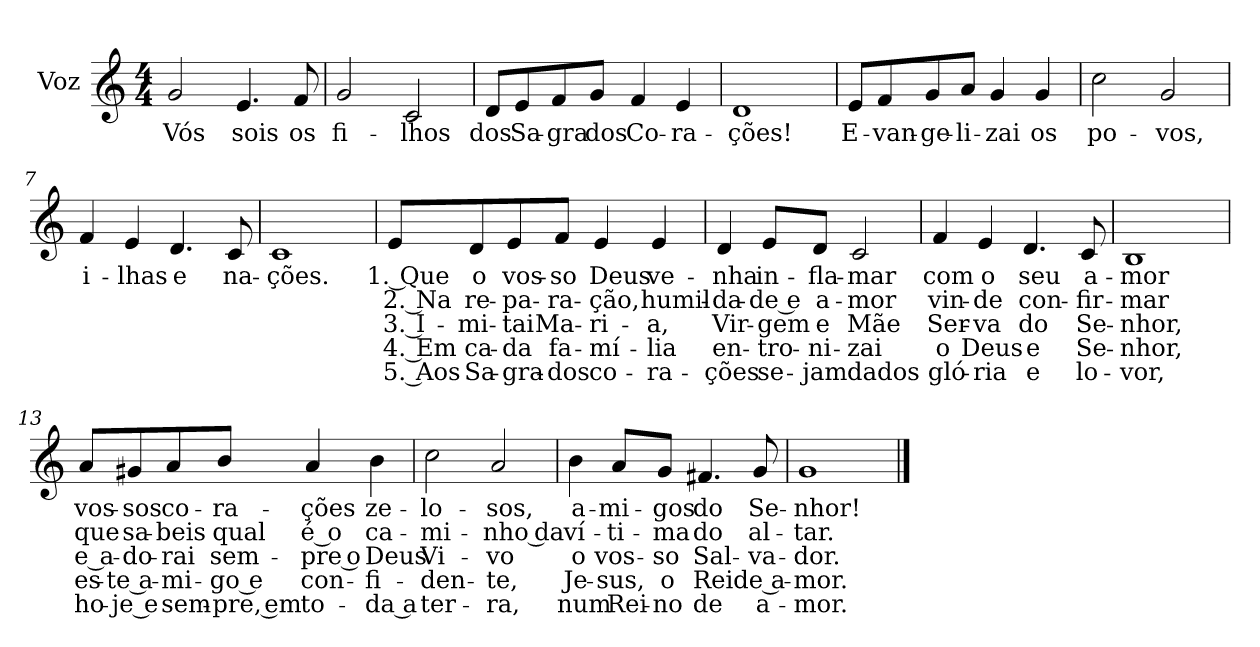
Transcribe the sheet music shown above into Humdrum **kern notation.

**kern	**text	**text	**text	**text	**text
*part1	*part1	*part1	*part1	*part1	*part1
*staff1	*staff1	*staff1	*staff1	*staff1	*staff1
*I"Voz	*	*	*	*	*
*I'Vo.	*	*	*	*	*
*clefG2	*	*	*	*	*
*k[]	*	*	*	*	*
*M4/4	*	*	*	*	*
*MM90	*	*	*	*	*
=1	=1	=1	=1	=1	=1
!	!LO:LY:b	!	!	!	!
2g/	Vós	.	.	.	.
!	!LO:LY:b	!	!	!	!
4.e/	sois	.	.	.	.
!	!LO:LY:b	!	!	!	!
8f/	os	.	.	.	.
=2	=2	=2	=2	=2	=2
!	!LO:LY:b	!	!	!	!
2g/	fi-	.	.	.	.
!	!LO:LY:b	!	!	!	!
2c/	-lhos	.	.	.	.
=3	=3	=3	=3	=3	=3
!	!LO:LY:b	!	!	!	!
8d/L	dos	.	.	.	.
!	!LO:LY:b	!	!	!	!
8e/	Sa-	.	.	.	.
!	!LO:LY:b	!	!	!	!
8f/	-gra	.	.	.	.
!	!LO:LY:b	!	!	!	!
8g/J	dos	.	.	.	.
!	!LO:LY:b	!	!	!	!
4f/	Co-	.	.	.	.
!	!LO:LY:b	!	!	!	!
4e/	-ra-	.	.	.	.
=4	=4	=4	=4	=4	=4
!	!LO:LY:b	!	!	!	!
1d	-ções!	.	.	.	.
!!LO:LB:g=z
=5	=5	=5	=5	=5	=5
!	!LO:LY:b	!	!	!	!
8e/L	E-	.	.	.	.
!	!LO:LY:b	!	!	!	!
8f/	-van-	.	.	.	.
!	!LO:LY:b	!	!	!	!
8g/	-ge-	.	.	.	.
!	!LO:LY:b	!	!	!	!
8a/J	-li-	.	.	.	.
!	!LO:LY:b	!	!	!	!
4g/	-zai	.	.	.	.
!	!LO:LY:b	!	!	!	!
4g/	os	.	.	.	.
=6	=6	=6	=6	=6	=6
!	!LO:LY:b	!	!	!	!
2cc\	po-	.	.	.	.
!	!LO:LY:b	!	!	!	!
2g/	-vos,	.	.	.	.
=7	=7	=7	=7	=7	=7
!	!LO:LY:b	!	!	!	!
4f/	i-	.	.	.	.
!	!LO:LY:b	!	!	!	!
4e/	-lhas	.	.	.	.
!	!LO:LY:b	!	!	!	!
4.d/	e	.	.	.	.
!	!LO:LY:b	!	!	!	!
8c/	na-	.	.	.	.
=8	=8	=8	=8	=8	=8
!	!LO:LY:b	!	!	!	!
1c	-ções.	.	.	.	.
!!LO:LB:g=z
=9	=9	=9	=9	=9	=9
!	!LO:LY:b	!LO:LY:b	!LO:LY:b	!LO:LY:b	!LO:LY:b
8e/L	1. Que	2. Na	3. I-	4. Em	5. Aos
!	!LO:LY:b	!LO:LY:b	!LO:LY:b	!LO:LY:b	!LO:LY:b
8d/	o	re-	-mi-	ca-	Sa-
!	!LO:LY:b	!LO:LY:b	!LO:LY:b	!LO:LY:b	!LO:LY:b
8e/	vos-	-pa-	-tai	-da	-gra-
!	!LO:LY:b	!LO:LY:b	!LO:LY:b	!LO:LY:b	!LO:LY:b
8f/J	-so	-ra-	Ma-	fa-	-dos
!	!LO:LY:b	!LO:LY:b	!LO:LY:b	!LO:LY:b	!LO:LY:b
4e/	Deus	-ção,	-ri-	-mí-	co-
!	!LO:LY:b	!LO:LY:b	!LO:LY:b	!LO:LY:b	!LO:LY:b
4e/	ve-	humil-	-a,	-lia	-ra-
=10	=10	=10	=10	=10	=10
!	!LO:LY:b	!LO:LY:b	!LO:LY:b	!LO:LY:b	!LO:LY:b
4d/	-nha	-da-	Vir-	en-	-ções
!	!LO:LY:b	!LO:LY:b	!LO:LY:b	!LO:LY:b	!LO:LY:b
8e/L	in-	-de e	-gem	-tro-	se-
!	!LO:LY:b	!LO:LY:b	!LO:LY:b	!LO:LY:b	!LO:LY:b
8d/J	-fla-	a-	e	-ni-	-jam
!	!LO:LY:b	!LO:LY:b	!LO:LY:b	!LO:LY:b	!LO:LY:b
2c/	-mar	-mor	Mãe	-zai	dados
=11	=11	=11	=11	=11	=11
!	!LO:LY:b	!LO:LY:b	!LO:LY:b	!LO:LY:b	!LO:LY:b
4f/	com	vin-	Ser-	o	gló-
!	!LO:LY:b	!LO:LY:b	!LO:LY:b	!LO:LY:b	!LO:LY:b
4e/	o	-de	-va	Deus	-ria
!	!LO:LY:b	!LO:LY:b	!LO:LY:b	!LO:LY:b	!LO:LY:b
4.d/	seu	con-	do	e	e
!	!LO:LY:b	!LO:LY:b	!LO:LY:b	!LO:LY:b	!LO:LY:b
8c/	a-	-fir-	Se-	Se-	lo-
=12	=12	=12	=12	=12	=12
!	!LO:LY:b	!LO:LY:b	!LO:LY:b	!LO:LY:b	!LO:LY:b
1B	-mor	-mar	-nhor,	-nhor,	-vor,
!!LO:LB:g=z
=13	=13	=13	=13	=13	=13
!	!LO:LY:b	!LO:LY:b	!LO:LY:b	!LO:LY:b	!LO:LY:b
8a/L	vos-	que	e a-	es-	ho-
!	!LO:LY:b	!LO:LY:b	!LO:LY:b	!LO:LY:b	!LO:LY:b
8g#X/	-sos	sa-	-do-	-te a-	-je e
!	!LO:LY:b	!LO:LY:b	!LO:LY:b	!LO:LY:b	!LO:LY:b
8a/	co-	-beis	-rai	-mi-	sem-
!	!LO:LY:b	!LO:LY:b	!LO:LY:b	!LO:LY:b	!LO:LY:b
8b/J	-ra-	qual	sem-	-go e	-pre, em
!	!LO:LY:b	!LO:LY:b	!LO:LY:b	!LO:LY:b	!LO:LY:b
4a/	-ções	é o	-pre o	con-	to-
!	!LO:LY:b	!LO:LY:b	!LO:LY:b	!LO:LY:b	!LO:LY:b
4b\	ze-	ca-	Deus	-fi-	-da a
=14	=14	=14	=14	=14	=14
!	!LO:LY:b	!LO:LY:b	!LO:LY:b	!LO:LY:b	!LO:LY:b
2cc\	-lo-	-mi-	Vi-	-den-	ter-
!	!LO:LY:b	!LO:LY:b	!LO:LY:b	!LO:LY:b	!LO:LY:b
2a/	-sos,	-nho da	-vo	-te,	-ra,
=15	=15	=15	=15	=15	=15
!	!LO:LY:b	!LO:LY:b	!LO:LY:b	!LO:LY:b	!LO:LY:b
4b\	a-	ví-	o	Je-	num
!	!LO:LY:b	!LO:LY:b	!LO:LY:b	!LO:LY:b	!LO:LY:b
8a/L	-mi-	-ti-	vos-	-sus,	Rei-
!	!LO:LY:b	!LO:LY:b	!LO:LY:b	!LO:LY:b	!LO:LY:b
8g/J	-gos	-ma	-so	o	-no
!	!LO:LY:b	!LO:LY:b	!LO:LY:b	!LO:LY:b	!LO:LY:b
4.f#X/	do	do	Sal-	Rei	de
!	!LO:LY:b	!LO:LY:b	!LO:LY:b	!LO:LY:b	!LO:LY:b
8g/	Se-	al-	-va-	de a-	a-
=16	=16	=16	=16	=16	=16
!	!LO:LY:b	!LO:LY:b	!LO:LY:b	!LO:LY:b	!LO:LY:b
1g	-nhor!	-tar.	-dor.	-mor.	-mor.
==	==	==	==	==	==
*-	*-	*-	*-	*-	*-
